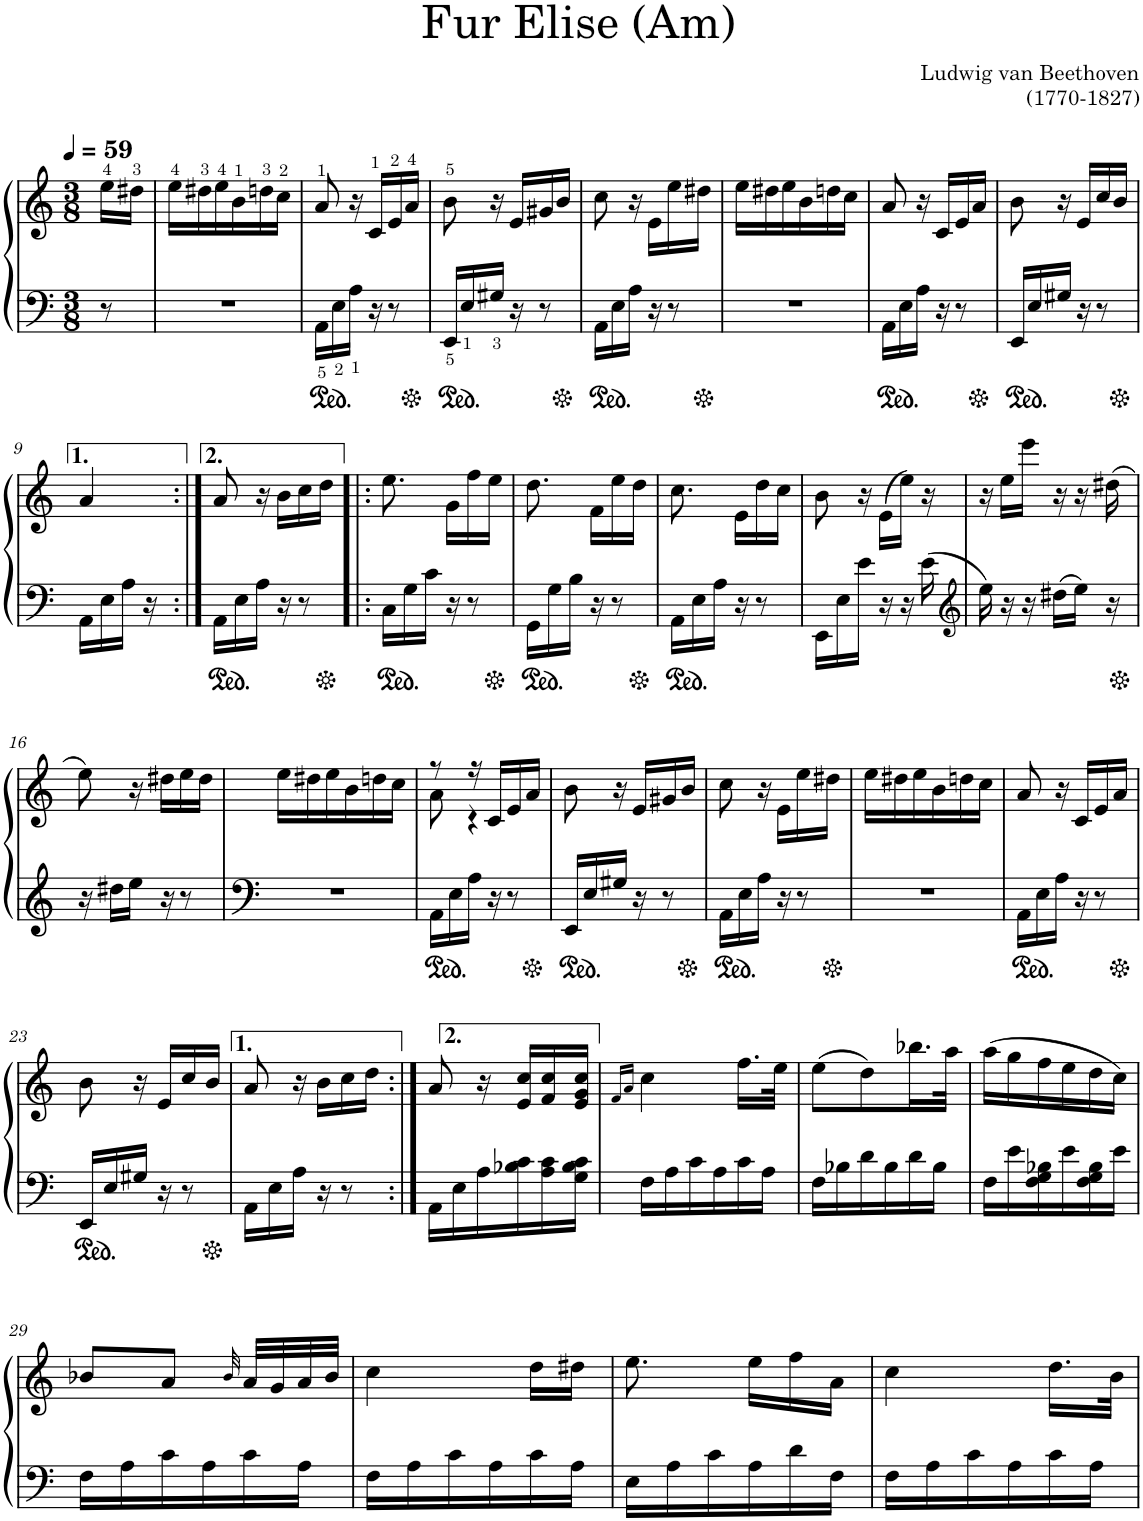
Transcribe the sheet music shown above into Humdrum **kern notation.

**kern	**kern
*part1	*part1
*staff2	*staff1
*I"Piano	*
*I'Pno.	*
*clefF4	*clefG2
*k[]	*k[]
*M3/8	*M3/8
*MM59	*MM59
=1	=1
8r	16ee\LL
.	16dd#X\JJ
=2	=2
4.r	16ee\LL
.	16dd#X\
.	16ee\
.	16b\
.	16ddn\
.	16cc\JJ
=3	=3
16AA\LL	8a/
16E\	.
16A\JJ	16r
16r	16c/LL
8r	16e/
.	16a/JJ
=4	=4
16EE/LL	8b\
16E/	.
16G#X/JJ	16r
16r	16e/LL
8r	16g#X/
.	16b/JJ
=5	=5
16AA\LL	8cc\
16E\	.
16A\JJ	16r
16r	16e\LL
8r	16ee\
.	16dd#X\JJ
=6	=6
4.r	16ee\LL
.	16dd#X\
.	16ee\
.	16b\
.	16ddn\
.	16cc\JJ
=7	=7
16AA\LL	8a/
16E\	.
16A\JJ	16r
16r	16c/LL
8r	16e/
.	16a/JJ
=8	=8
16EE/LL	8b\
16E/	.
16G#X/JJ	16r
16r	16e/LL
8r	16cc/
.	16b/JJ
!!LO:LB:g=z
=9	=9
16AA\LL	4a/
16E\	.
16A\JJ	.
16r	.
=10:|!	=10:|!
16AA\LL	8a/
16E\	.
16A\JJ	16r
16r	16b\LL
8r	16cc\
.	16dd\JJ
=11!|:	=11!|:
16C\LL	8.ee\
16G\	.
16c\JJ	.
16r	16g\LL
8r	16ff\
.	16ee\JJ
=12	=12
16GG\LL	8.dd\
16G\	.
16B\JJ	.
16r	16f\LL
8r	16ee\
.	16dd\JJ
=13	=13
16AA\LL	8.cc\
16E\	.
16A\JJ	.
16r	16e\LL
8r	16dd\
.	16cc\JJ
=14	=14
16EE\LL	8b\
16E\	.
16e\JJ	16r
16r	(16e\LL
16r	16ee\JJ)
16e\	16r
=15	=15
*clefG2	*
16ee\	16r
16r	16ee\LL
16r	16eee\JJ
16dd#X\LL	16r
16ee\JJ	16r
16r	(16dd#X\
!!LO:LB:g=z
=16	=16
16r	8ee\)
16dd#X\LL	.
16ee\JJ	16r
16r	16dd#X\LL
8r	16ee\
.	16dd#\JJ
=17	=17
4.r	16ee\LL
.	16dd#X\
.	16ee\
.	16b\
.	16ddn\
.	16cc\JJ
=18	=18
*	*^
16AA\LL	8r	8a\
16E\	.	.
16A\JJ	16r	4r
16r	16c/LL	.
8r	16e/	.
.	16a/JJ	.
*	*v	*v
=19	=19
16EE/LL	8b\
16E/	.
16G#X/JJ	16r
16r	16e/LL
8r	16g#X/
.	16b/JJ
=20	=20
16AA\LL	8cc\
16E\	.
16A\JJ	16r
16r	16e\LL
8r	16ee\
.	16dd#X\JJ
=21	=21
4.r	16ee\LL
.	16dd#X\
.	16ee\
.	16b\
.	16ddn\
.	16cc\JJ
=22	=22
16AA\LL	8a/
16E\	.
16A\JJ	16r
16r	16c/LL
8r	16e/
.	16a/JJ
!!LO:LB:g=z
=23	=23
16EE/LL	8b\
16E/	.
16G#X/JJ	16r
16r	16e/LL
8r	16cc/
.	16b/JJ
=24	=24
16AA\LL	8a/
16E\	.
16A\JJ	16r
16r	16b\LL
8r	16cc\
.	16dd\JJ
=25:|!	=25:|!
16AA\LL	8a/
16E\	.
16A\	16r
16B-X\ 16c\	16e/ 16cc/LL
16A\ 16c\	16f/ 16cc/
16G\ 16B-\ 16c\JJ	16e/ 16g/ 16cc/JJ
=26	=26
.	16qf/LL
.	16qa/JJ
16F\LL	4cc\
16A\	.
16c\	.
16A\	.
16c\	16.ff\LL
16A\JJ	.
.	32ee\JJk
=27	=27
16F\LL	(8ee\L
16B-X\	.
16d\	8dd\)
16B-\	.
16d\	16.bb-X\L
16B-\JJ	.
.	32aa\JJk
=28	=28
16F\LL	(16aa\LL
16e\	16gg\
16F\ 16G\ 16B-X\	16ff\
16e\	16ee\
16F\ 16G\ 16B-\	16dd\
16e\JJ	16cc\JJ)
!!LO:LB:g=z
=29	=29
16F\LL	8b-X/L
16A\	.
16c\	8a/J
16A\	.
.	32qb-/
16c\	32a/LLL
.	32g/
16A\JJ	32a/
.	32b-/JJJ
=30	=30
16F\LL	4cc\
16A\	.
16c\	.
16A\	.
16c\	16dd\LL
16A\JJ	16dd#X\JJ
=31	=31
16E\LL	8.ee\
16A\	.
16c\	.
16A\	16ee\LL
16d\	16ff\
16F\JJ	16a\JJ
=32	=32
16F\LL	4cc\
16A\	.
16c\	.
16A\	.
16c\	16.dd\LL
16A\JJ	.
.	32b\JJk
=	=
*-	*-
